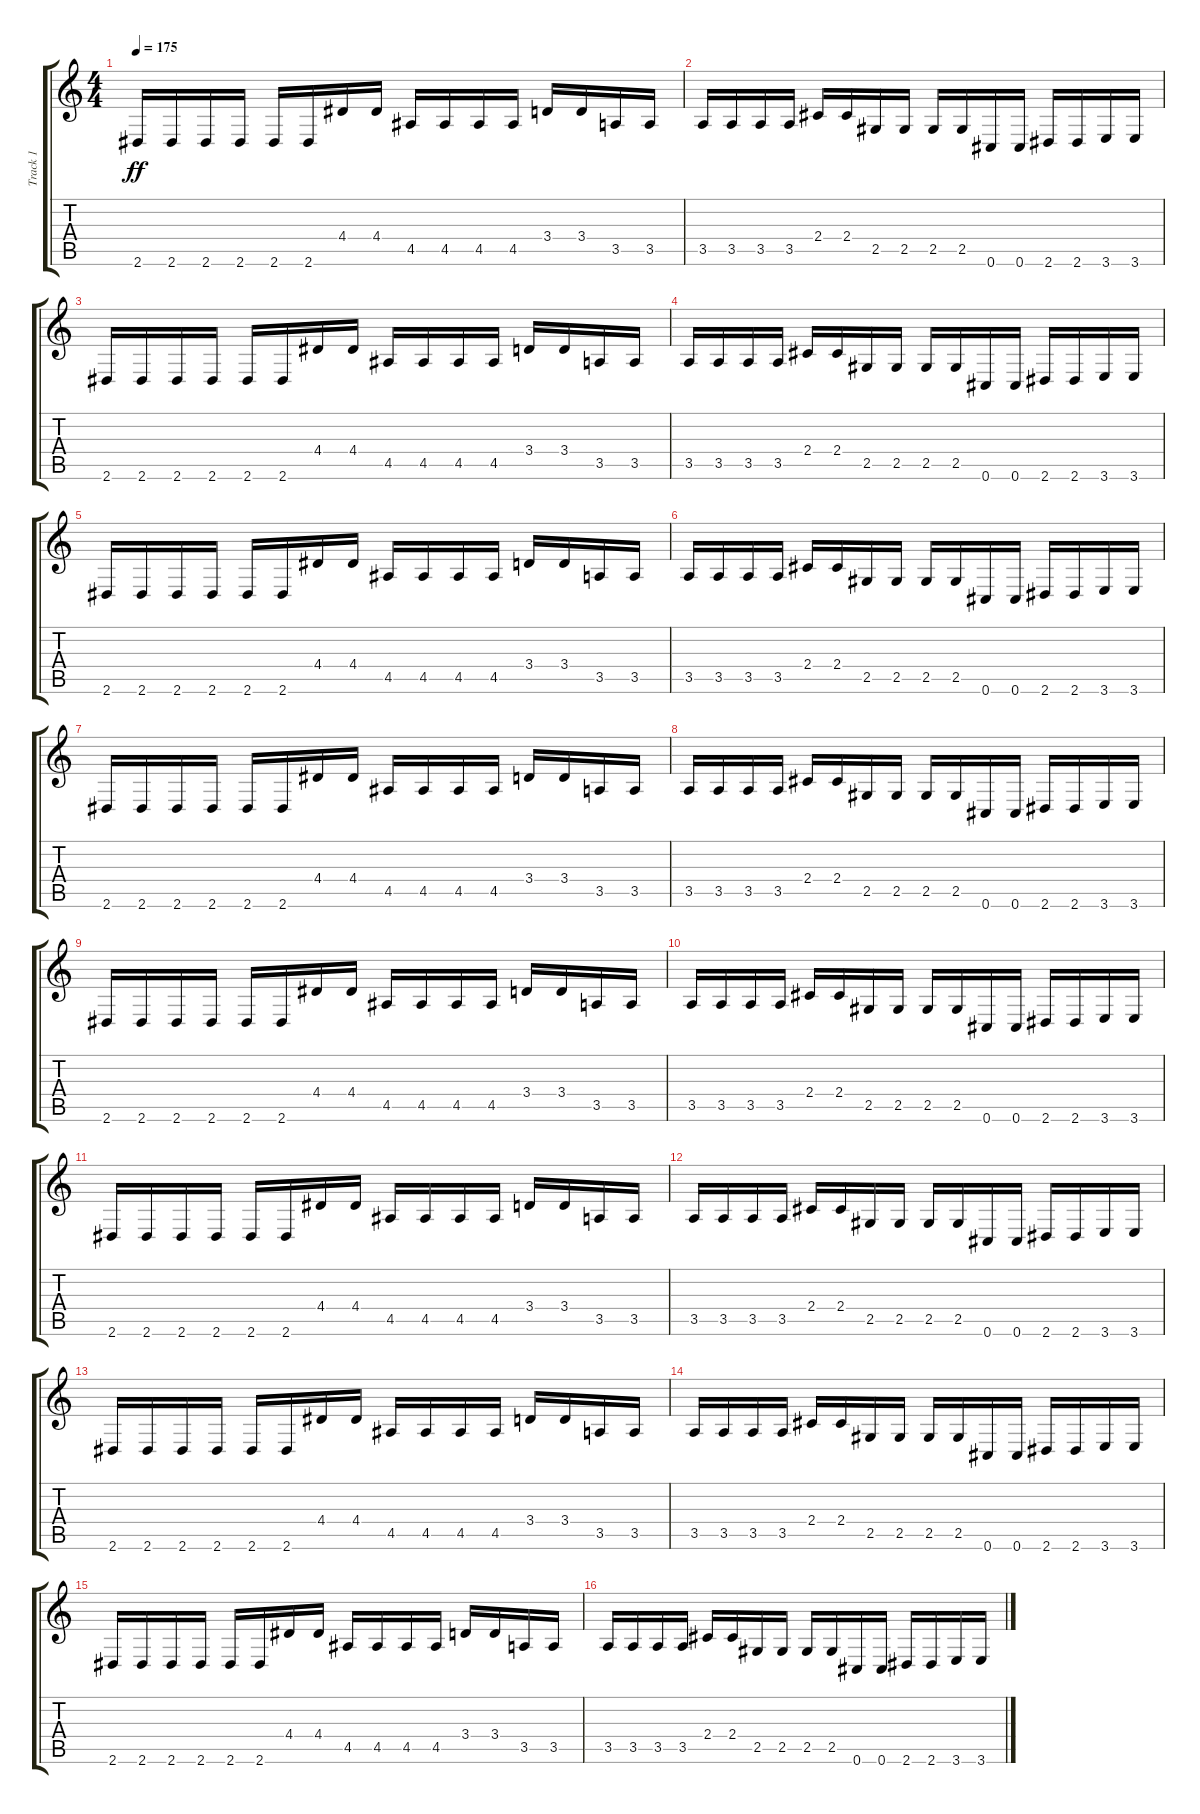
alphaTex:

\track ("Track 1" "Track 1") {instrument distortionguitar}
\staff {score tabs}
\tuning (Db4 Ab3 E3 B2 Gb2 Db2) {hide}
\ts (4 4)
\tempo 175
\clef g2
\ks c
2.6.16{dy ff} 2.6.16 2.6.16 2.6.16 2.6.16 2.6.16 4.4.16 4.4.16 4.5.16 4.5.16 4.5.16 4.5.16 3.4.16 3.4.16 3.5.16 3.5.16 |
3.5.16 3.5.16 3.5.16 3.5.16 2.4.16 2.4.16 2.5.16 2.5.16 2.5.16 2.5.16 0.6.16 0.6.16 2.6.16 2.6.16 3.6.16 3.6.16 |
2.6.16 2.6.16 2.6.16 2.6.16 2.6.16 2.6.16 4.4.16 4.4.16 4.5.16 4.5.16 4.5.16 4.5.16 3.4.16 3.4.16 3.5.16 3.5.16 |
3.5.16 3.5.16 3.5.16 3.5.16 2.4.16 2.4.16 2.5.16 2.5.16 2.5.16 2.5.16 0.6.16 0.6.16 2.6.16 2.6.16 3.6.16 3.6.16 |
2.6.16 2.6.16 2.6.16 2.6.16 2.6.16 2.6.16 4.4.16 4.4.16 4.5.16 4.5.16 4.5.16 4.5.16 3.4.16 3.4.16 3.5.16 3.5.16 |
3.5.16 3.5.16 3.5.16 3.5.16 2.4.16 2.4.16 2.5.16 2.5.16 2.5.16 2.5.16 0.6.16 0.6.16 2.6.16 2.6.16 3.6.16 3.6.16 |
2.6.16 2.6.16 2.6.16 2.6.16 2.6.16 2.6.16 4.4.16 4.4.16 4.5.16 4.5.16 4.5.16 4.5.16 3.4.16 3.4.16 3.5.16 3.5.16 |
3.5.16 3.5.16 3.5.16 3.5.16 2.4.16 2.4.16 2.5.16 2.5.16 2.5.16 2.5.16 0.6.16 0.6.16 2.6.16 2.6.16 3.6.16 3.6.16 |
2.6.16 2.6.16 2.6.16 2.6.16 2.6.16 2.6.16 4.4.16 4.4.16 4.5.16 4.5.16 4.5.16 4.5.16 3.4.16 3.4.16 3.5.16 3.5.16 |
3.5.16 3.5.16 3.5.16 3.5.16 2.4.16 2.4.16 2.5.16 2.5.16 2.5.16 2.5.16 0.6.16 0.6.16 2.6.16 2.6.16 3.6.16 3.6.16 |
2.6.16 2.6.16 2.6.16 2.6.16 2.6.16 2.6.16 4.4.16 4.4.16 4.5.16 4.5.16 4.5.16 4.5.16 3.4.16 3.4.16 3.5.16 3.5.16 |
3.5.16 3.5.16 3.5.16 3.5.16 2.4.16 2.4.16 2.5.16 2.5.16 2.5.16 2.5.16 0.6.16 0.6.16 2.6.16 2.6.16 3.6.16 3.6.16 |
2.6.16 2.6.16 2.6.16 2.6.16 2.6.16 2.6.16 4.4.16 4.4.16 4.5.16 4.5.16 4.5.16 4.5.16 3.4.16 3.4.16 3.5.16 3.5.16 |
3.5.16 3.5.16 3.5.16 3.5.16 2.4.16 2.4.16 2.5.16 2.5.16 2.5.16 2.5.16 0.6.16 0.6.16 2.6.16 2.6.16 3.6.16 3.6.16 |
2.6.16 2.6.16 2.6.16 2.6.16 2.6.16 2.6.16 4.4.16 4.4.16 4.5.16 4.5.16 4.5.16 4.5.16 3.4.16 3.4.16 3.5.16 3.5.16 |
3.5.16 3.5.16 3.5.16 3.5.16 2.4.16 2.4.16 2.5.16 2.5.16 2.5.16 2.5.16 0.6.16 0.6.16 2.6.16 2.6.16 3.6.16 3.6.16
